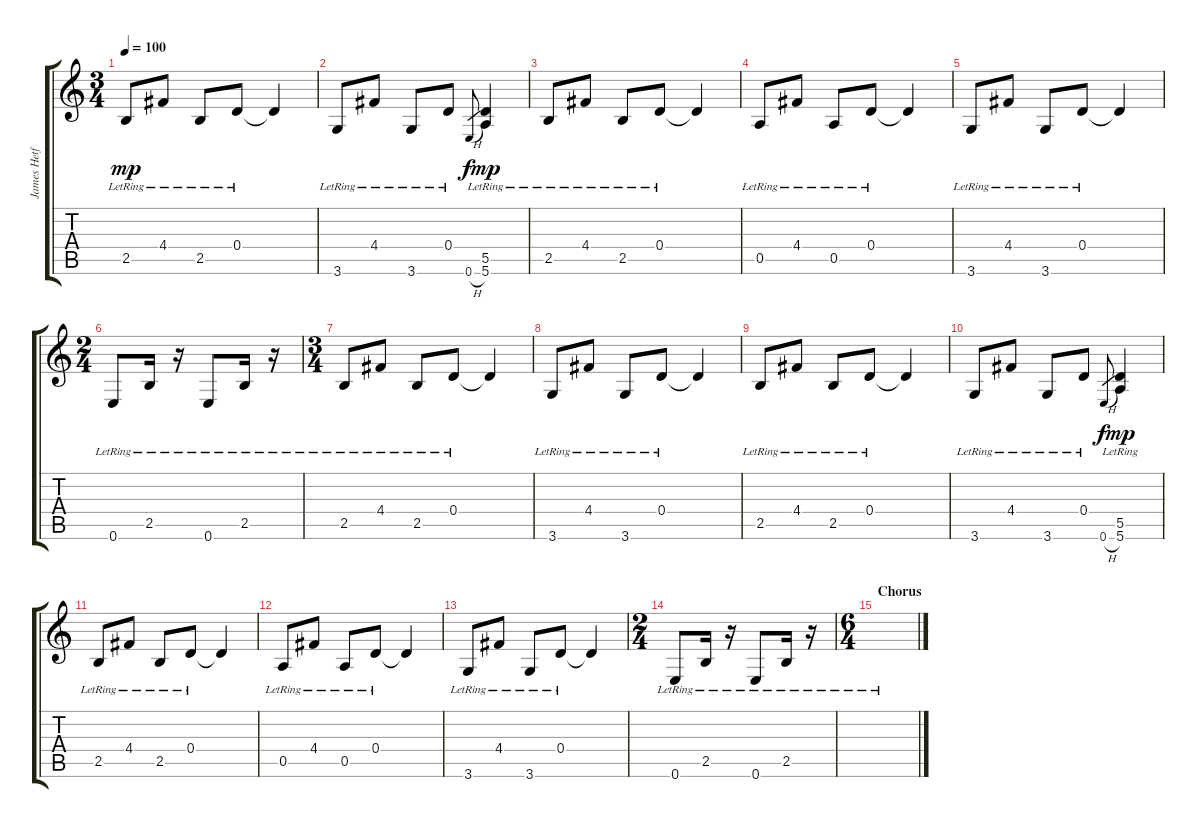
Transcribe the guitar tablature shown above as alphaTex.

\track ("James Hetfield" "James Hetf") {instrument acousticguitarsteel}
\staff {score tabs}
\tuning (E4 B3 G3 D3 A2 E2) {hide}
\ts (3 4)
\tempo 100
\clef g2
\ks c
2.5{lr}.8{dy mp} 4.4{lr}.8 2.5{lr}.8 0.4{lr}.8 0.4{t}.4 |
3.6{lr}.8 4.4{lr}.8 3.6{lr}.8 0.4{lr}.8 0.6{h}.8{gr dy f} (5.5{lr} 5.6{lr}).4{dy mp} |
2.5{lr}.8 4.4{lr}.8 2.5{lr}.8 0.4{lr}.8 0.4{t}.4 |
0.5{lr}.8 4.4{lr}.8 0.5{lr}.8 0.4{lr}.8 0.4{t}.4 |
3.6{lr}.8 4.4{lr}.8 3.6{lr}.8 0.4{lr}.8 0.4{t}.4 |
\ts (2 4)
0.6{lr}.8 2.5{lr}.16 r.16 0.6{lr}.8 2.5{lr}.16 r.16 |
\ts (3 4)
2.5{lr}.8 4.4{lr}.8 2.5{lr}.8 0.4{lr}.8 0.4{t}.4 |
3.6{lr}.8 4.4{lr}.8 3.6{lr}.8 0.4{lr}.8 0.4{t}.4 |
2.5{lr}.8 4.4{lr}.8 2.5{lr}.8 0.4{lr}.8 0.4{t}.4 |
3.6{lr}.8 4.4{lr}.8 3.6{lr}.8 0.4{lr}.8 0.6{h}.8{gr dy f} (5.5{lr} 5.6{lr}).4{dy mp} |
2.5{lr}.8 4.4{lr}.8 2.5{lr}.8 0.4{lr}.8 0.4{t}.4 |
0.5{lr}.8 4.4{lr}.8 0.5{lr}.8 0.4{lr}.8 0.4{t}.4 |
3.6{lr}.8 4.4{lr}.8 3.6{lr}.8 0.4{lr}.8 0.4{t}.4 |
\ts (2 4)
0.6{lr}.8 2.5{lr}.16 r.16 0.6{lr}.8 2.5{lr}.16 r.16 |
\ts (6 4)
\section ("" "Chorus")
